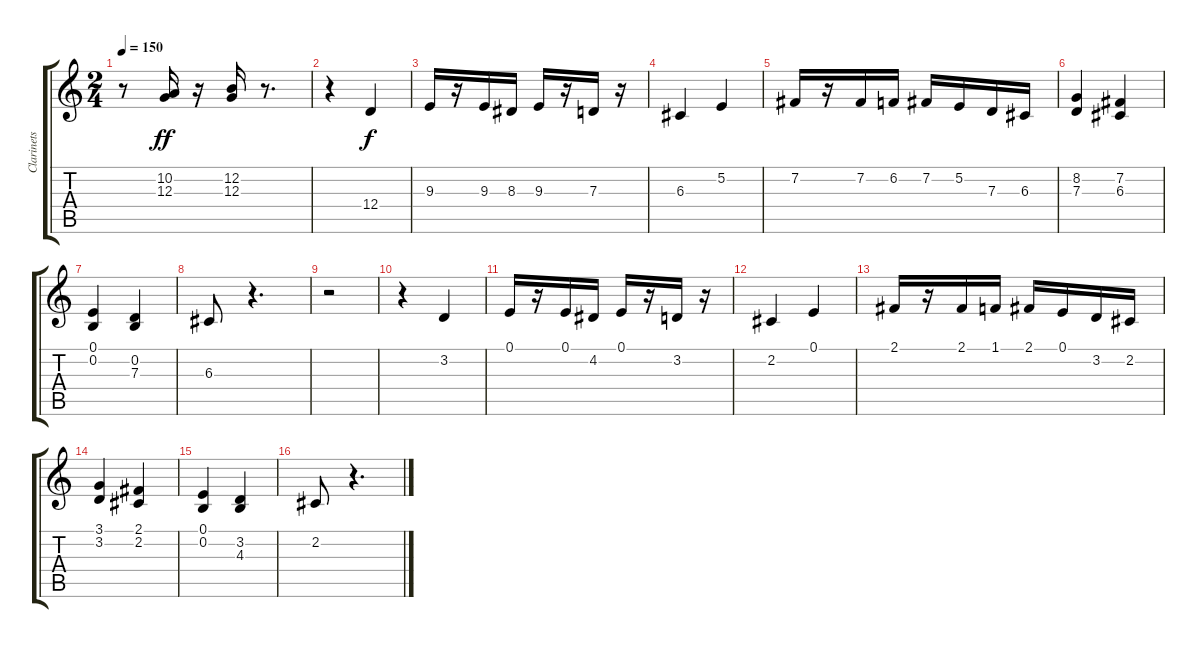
\track ("Clarinets" "Clarinets") {instrument clarinet}
\staff {score tabs}
\tuning (E4 B3 G3 D3 A2 E2) {hide}
\ts (2 4)
\tempo 150
\clef g2
\ks c
r.8{dy mp} (10.2 12.3).16{dy ff} r.16 (12.2 12.3).16 r.8{d} |
r.4 12.4.4{dy f} |
9.3.16 r.16 9.3.16 8.3.16 9.3.16 r.16 7.3.16 r.16 |
6.3.4 5.2.4 |
7.2.16 r.16 7.2.16 6.2.16 7.2.16 5.2.16 7.3.16 6.3.16 |
(8.2 7.3).4 (7.2 6.3).4 |
(0.1 0.2).4 (0.2 7.3).4 |
6.3.8 r.4{d} |
r.2 |
r.4 3.2.4 |
0.1.16 r.16 0.1.16 4.2.16 0.1.16 r.16 3.2.16 r.16 |
2.2.4 0.1.4 |
2.1.16 r.16 2.1.16 1.1.16 2.1.16 0.1.16 3.2.16 2.2.16 |
(3.1 3.2).4 (2.1 2.2).4 |
(0.1 0.2).4 (3.2 4.3).4 |
2.2.8 r.4{d}
